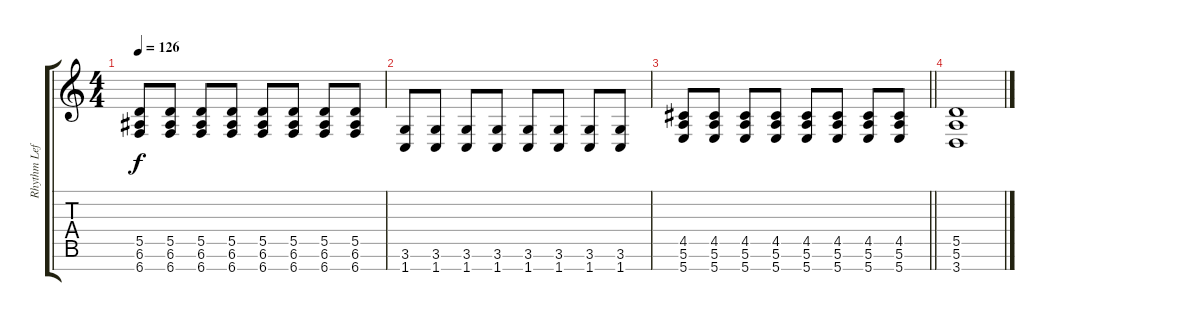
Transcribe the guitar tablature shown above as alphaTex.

\track ("Rhythm Left" "Rhythm Lef") {instrument distortionguitar}
\staff {score tabs}
\tuning (E4 B3 G3 D3 A2 E2 B1) {hide}
\ts (4 4)
\tempo 126
\clef g2
\ks c
(5.5 6.6 6.7).8{dy f} (5.5 6.6 6.7).8 (5.5 6.6 6.7).8 (5.5 6.6 6.7).8 (5.5 6.6 6.7).8 (5.5 6.6 6.7).8 (5.5 6.6 6.7).8 (5.5 6.6 6.7).8 |
(3.6 1.7).8 (3.6 1.7).8 (3.6 1.7).8 (3.6 1.7).8 (3.6 1.7).8 (3.6 1.7).8 (3.6 1.7).8 (3.6 1.7).8 |
\barLineRight lightlight
(4.5 5.6 5.7).8 (4.5 5.6 5.7).8 (4.5 5.6 5.7).8 (4.5 5.6 5.7).8 (4.5 5.6 5.7).8 (4.5 5.6 5.7).8 (4.5 5.6 5.7).8 (4.5 5.6 5.7).8 |
(5.5 5.6 3.7).1
